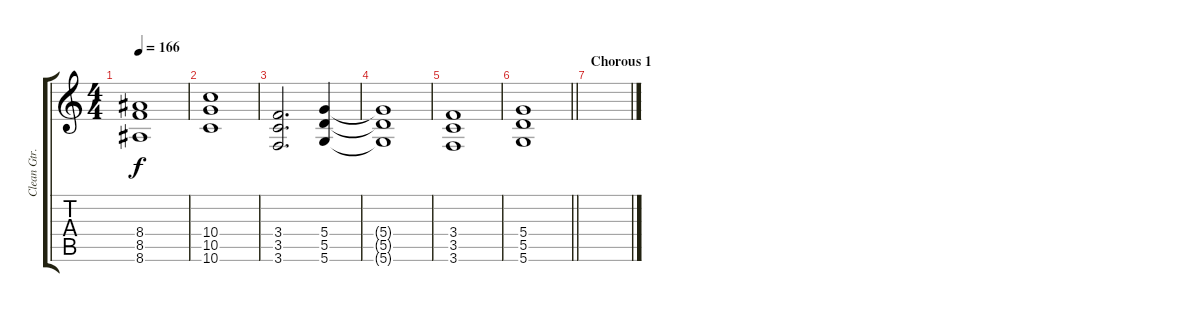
\track ("Clean Gtr. 2" "Clean Gtr.") {instrument electricguitarclean}
\staff {score tabs}
\tuning (E4 B3 G3 D3 A2 D2) {hide}
\ts (4 4)
\tempo 166
\clef g2
\ks c
(8.4 8.5 8.6).1{dy f} |
(10.4 10.5 10.6).1 |
(3.4 3.5 3.6).2{d} (5.4 5.5 5.6).4 |
(5.4{t} 5.5{t} 5.6{t}).1 |
(3.4 3.5 3.6).1 |
\barLineRight lightlight
(5.4 5.5 5.6).1 |
\section ("" "Chorous 1")
